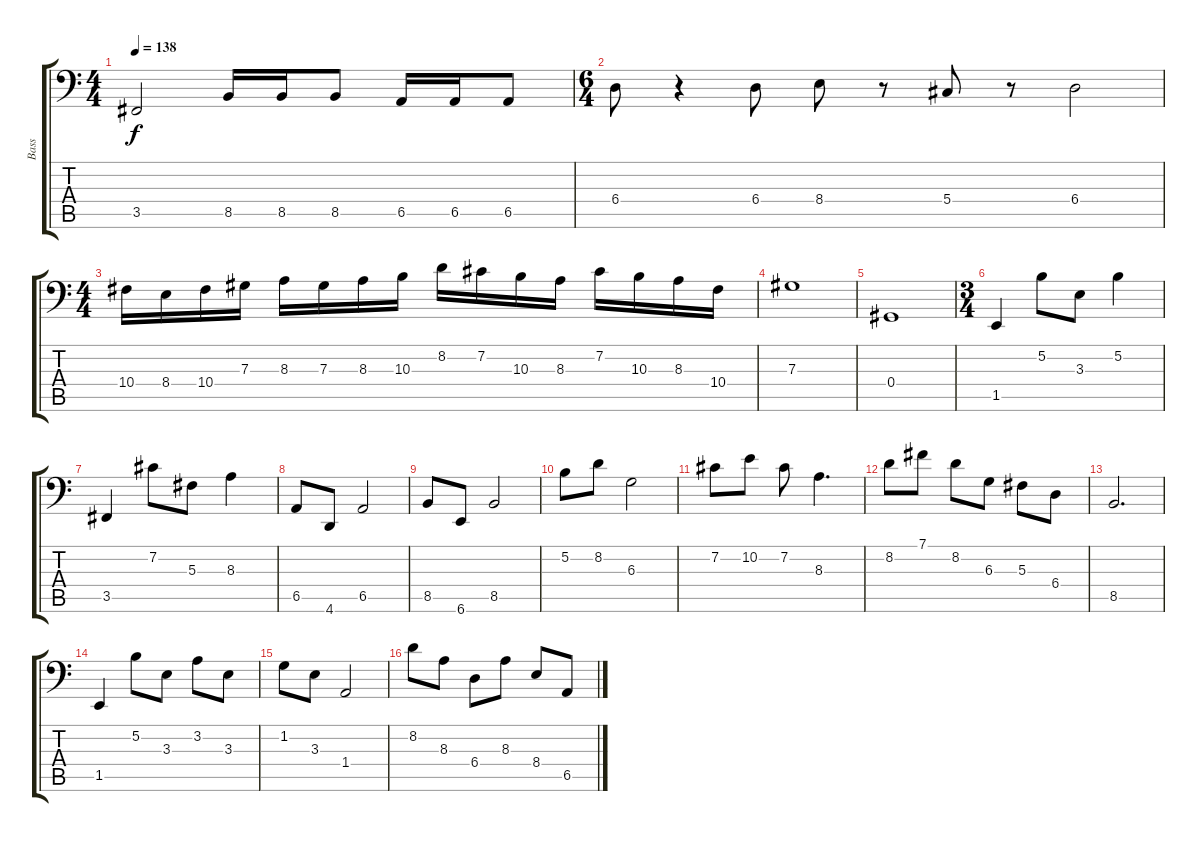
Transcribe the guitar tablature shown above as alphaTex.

\track ("Bass" "Bass") {instrument electricbassfinger}
\staff {score tabs}
\tuning (B2 Gb2 Db2 Ab1 Eb1 Bb0) {hide}
\ts (4 4)
\tempo 138
\clef f4
\ks c
3.5.2{dy f} 8.5.16 8.5.16 8.5.8 6.5.16 6.5.16 6.5.8 |
\ts (6 4)
6.4.8 r.4 6.4.8 8.4.8 r.8 5.4.8 r.8 6.4.2 |
\ts (4 4)
10.4.16 8.4.16 10.4.16 7.3.16 8.3.16 7.3.16 8.3.16 10.3.16 8.2.16 7.2.16 10.3.16 8.3.16 7.2.16 10.3.16 8.3.16 10.4.16 |
7.3.1 |
0.4.1 |
\ts (3 4)
1.5.4 5.2.8 3.3.8 5.2.4 |
3.5.4 7.2.8 5.3.8 8.3.4 |
6.5.8 4.6.8 6.5.2 |
8.5.8 6.6.8 8.5.2 |
5.2.8 8.2.8 6.3.2 |
7.2.8 10.2.8 7.2.8 8.3.4{d} |
8.2.8 7.1.8 8.2.8 6.3.8 5.3.8 6.4.8 |
8.5.2{d} |
1.5.4 5.2.8 3.3.8 3.2.8 3.3.8 |
1.2.8 3.3.8 1.4.2 |
8.2.8 8.3.8 6.4.8 8.3.8 8.4.8 6.5.8
